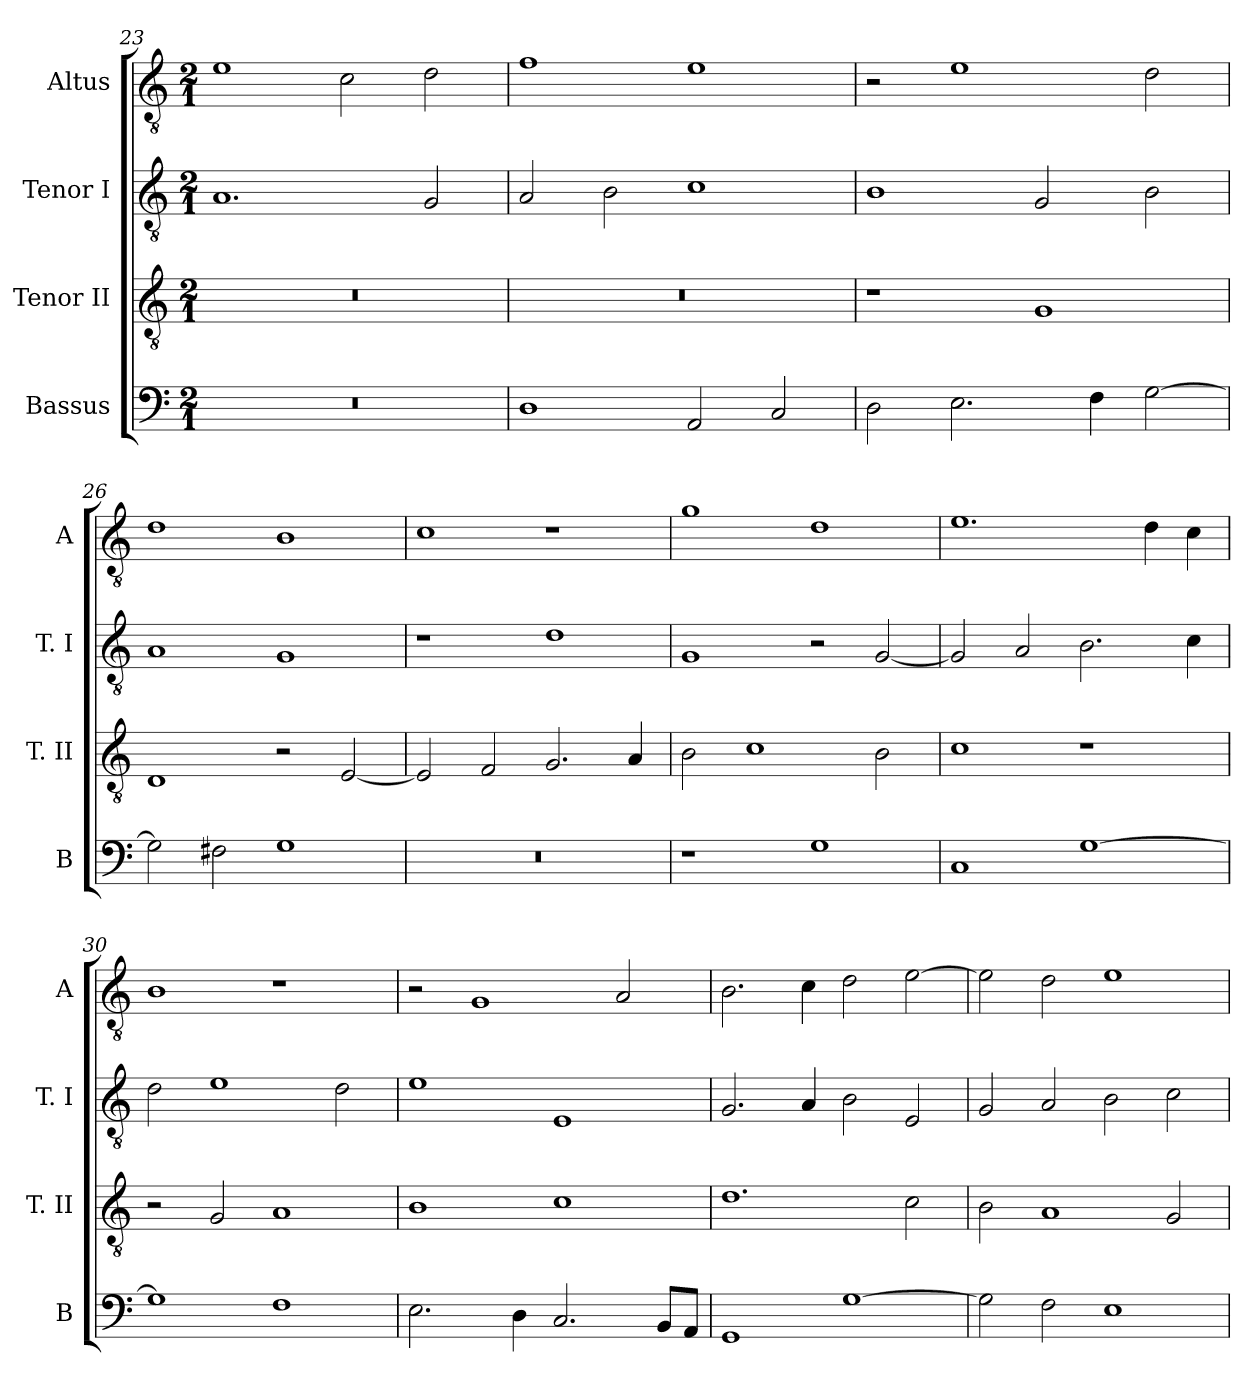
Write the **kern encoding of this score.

**kern	**kern	**kern	**kern
*part4	*part3	*part2	*part1
*staff4	*staff3	*staff2	*staff1
*I"Bassus	*I"Tenor II	*I"Tenor I	*I"Altus
*I'B	*I'T. II	*I'T. I	*I'A
*clefF4	*clefGv2	*clefGv2	*clefGv2
*k[]	*k[]	*k[]	*k[]
*C:	*C:	*C:	*C:
*M2/1	*M2/1	*M2/1	*M2/1
=23	=23	=23	=23
0r	0r	1.A	1e
.	.	.	2c
.	.	2G	2d
=24	=24	=24	=24
1D	0r	2A	1f
.	.	2B	.
2AA	.	1c	1e
2C	.	.	.
=25	=25	=25	=25
2D	1r	1B	2r
2.E	.	.	1e
.	1G	2G	.
4F	.	.	.
[2G	.	2B	2d
=26	=26	=26	=26
2G]	1D	1A	1d
2F#X	.	.	.
1G	2r	1G	1B
.	[2E	.	.
=27	=27	=27	=27
0r	2E]	1r	1c
.	2F	.	.
.	2.G	1d	1r
.	4A	.	.
=28	=28	=28	=28
1r	2B	1G	1g
.	1c	.	.
1G	.	2r	1d
.	2B	[2G	.
=29	=29	=29	=29
1C	1c	2G]	1.e
.	.	2A	.
[1G	1r	2.B	.
.	.	.	4d
.	.	4c	4c
=30	=30	=30	=30
1G]	2r	2d	1B
.	2G	1e	.
1F	1A	.	1r
.	.	2d	.
=31	=31	=31	=31
2.E	1B	1e	2r
.	.	.	1G
4D	.	.	.
2.C	1c	1E	.
.	.	.	2A
8BBL	.	.	.
8AAJ	.	.	.
=32	=32	=32	=32
1GG	1.d	2.G	2.B
.	.	4A	4c
[1G	.	2B	2d
.	2c	2E	[2e
=33	=33	=33	=33
2G]	2B	2G	2e]
2F	1A	2A	2d
1E	.	2B	1e
.	2G	2c	.
=	=	=	=
*-	*-	*-	*-
